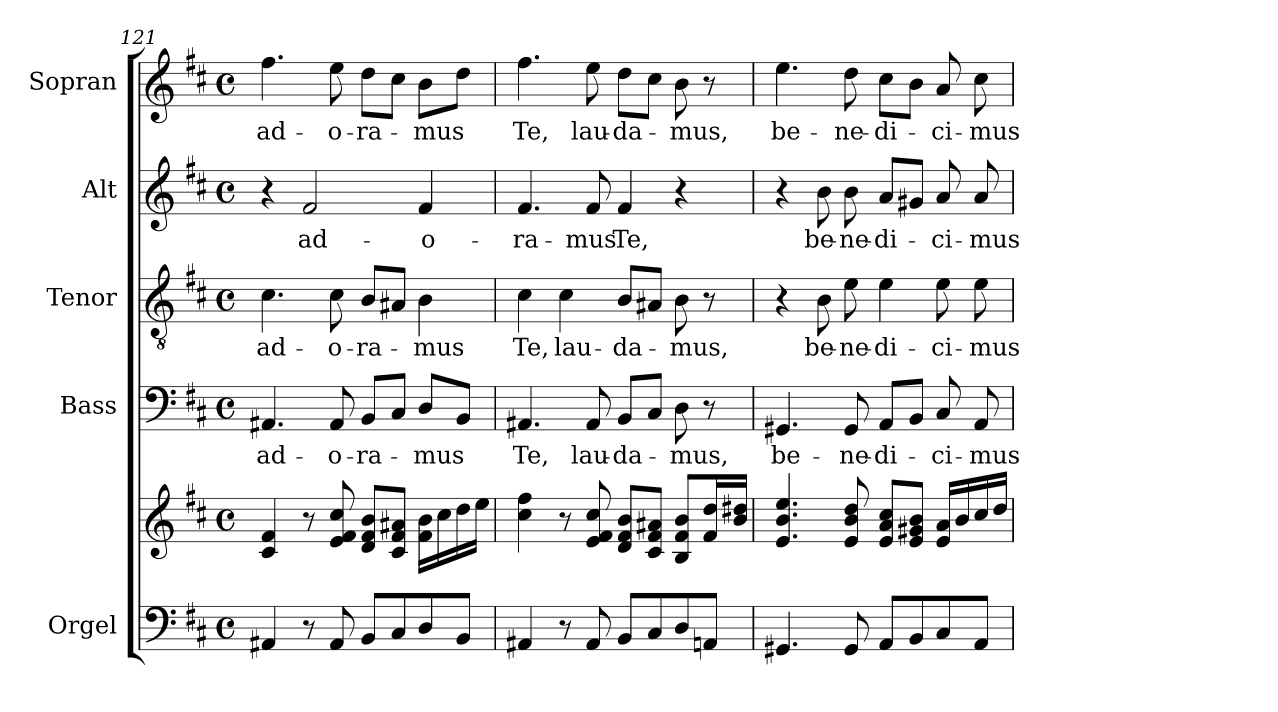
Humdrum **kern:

**kern	**kern	**kern	**text	**kern	**text	**kern	**text	**kern	**text
*part5	*part5	*part4	*part4	*part3	*part3	*part2	*part2	*part1	*part1
*staff6	*staff5	*staff4	*staff4	*staff3	*staff3	*staff2	*staff2	*staff1	*staff1
*I"Orgel	*	*I"Bass	*	*I"Tenor	*	*I"Alt	*	*I"Sopran	*
*I'Org.	*	*I'B.	*	*I'T.	*	*I'A.	*	*I'S.	*
*clefF4	*clefG2	*clefF4	*	*clefGv2	*	*clefG2	*	*clefG2	*
*k[f#c#]	*k[f#c#]	*k[f#c#]	*	*k[f#c#]	*	*k[f#c#]	*	*k[f#c#]	*
*D:	*D:	*D:	*	*D:	*	*D:	*	*D:	*
*M4/4	*M4/4	*M4/4	*	*M4/4	*	*M4/4	*	*M4/4	*
*met(c)	*met(c)	*met(c)	*	*met(c)	*	*met(c)	*	*met(c)	*
=121	=121	=121	=121	=121	=121	=121	=121	=121	=121
!	!	!	!LO:LY:b	!	!LO:LY:b	!	!	!	!LO:LY:b
4AA#X/	4c#/ 4f#/	4.AA#X/	ad-	4.c#\	ad-	4r	.	4.ff#\	ad-
!	!	!	!	!	!	!	!LO:LY:b	!	!
8r	8r	.	.	.	.	2f#/	ad-	.	.
!	!	!	!LO:LY:b	!	!LO:LY:b	!	!	!	!LO:LY:b
8AA#/	8e/ 8f#/ 8cc#/	8AA#/	-o-	8c#\	-o-	.	.	8ee\	-o-
!	!	!	!LO:LY:b	!	!LO:LY:b	!	!	!	!LO:LY:b
8BB/L	8d/ 8f#/ 8b/L	8BB/L	-ra-	8B/L	-ra-	.	.	8dd\L	-ra-
8C#/	8c#/ 8f#/ 8a#X/J	8C#/J	.	8A#X/J	.	.	.	8cc#\J	.
!	!	!	!LO:LY:b	!	!LO:LY:b	!	!LO:LY:b	!	!LO:LY:b
8D/	16f#\ 16b\LL	8D/L	-mus	4B\	-mus	4f#/	-o-	8b\L	-mus
.	16cc#\	.	.	.	.	.	.	.	.
8BB/J	16dd\	8BB/J	.	.	.	.	.	8dd\J	.
.	16ee\JJ	.	.	.	.	.	.	.	.
=122	=122	=122	=122	=122	=122	=122	=122	=122	=122
!	!	!	!LO:LY:b	!	!LO:LY:b	!	!LO:LY:b	!	!LO:LY:b
4AA#X/	4cc#\ 4ff#\	4.AA#X/	Te,	4c#\	Te,	4.f#/	-ra-	4.ff#\	Te,
!	!	!	!	!	!LO:LY:b	!	!	!	!
8r	8r	.	.	4c#\	lau-	.	.	.	.
!	!	!	!LO:LY:b	!	!	!	!LO:LY:b	!	!LO:LY:b
8AA#/	8e/ 8f#/ 8cc#/	8AA#/	lau-	.	.	8f#/	-mus	8ee\	lau-
!	!	!	!LO:LY:b	!	!LO:LY:b	!	!LO:LY:b	!	!LO:LY:b
8BB/L	8d/ 8f#/ 8b/L	8BB/L	-da-	8B/L	-da-	4f#/	Te,	8dd\L	-da-
8C#/	8c#/ 8f#/ 8a#X/J	8C#/J	.	8A#X/J	.	.	.	8cc#\J	.
!	!	!	!LO:LY:b	!	!LO:LY:b	!	!	!	!LO:LY:b
8D/	8B/ 8f#/ 8b/L	8D\	-mus,	8B\	-mus,	4r	.	8b\	-mus,
8AAn/J	16f#/ 16dd/L	8r	.	8r	.	.	.	8r	.
.	16b/ 16dd#X/JJ	.	.	.	.	.	.	.	.
=123	=123	=123	=123	=123	=123	=123	=123	=123	=123
!	!	!	!LO:LY:b	!	!	!	!	!	!LO:LY:b
4.GG#X/	4.e/ 4.b/ 4.ee/	4.GG#X/	be-	4r	.	4r	.	4.ee\	be-
!	!	!	!	!	!LO:LY:b	!	!LO:LY:b	!	!
.	.	.	.	8B\	be-	8b\	be-	.	.
!	!	!	!LO:LY:b	!	!LO:LY:b	!	!LO:LY:b	!	!LO:LY:b
8GG#/	8e/ 8b/ 8dd/	8GG#/	-ne-	8e\	-ne-	8b\	-ne-	8dd\	-ne-
!	!	!	!LO:LY:b	!	!LO:LY:b	!	!LO:LY:b	!	!LO:LY:b
8AA/L	8e/ 8a/ 8cc#/L	8AA/L	-di-	4e\	-di-	8a/L	-di-	8cc#\L	-di-
8BB/	8e/ 8g#X/ 8b/J	8BB/J	.	.	.	8g#X/J	.	8b\J	.
!	!	!	!LO:LY:b	!	!LO:LY:b	!	!LO:LY:b	!	!LO:LY:b
8C#/	16e/ 16a/LL	8C#/	-ci-	8e\	-ci-	8a/	-ci-	8a/	-ci-
.	16b/	.	.	.	.	.	.	.	.
!	!	!	!LO:LY:b	!	!LO:LY:b	!	!LO:LY:b	!	!LO:LY:b
8AA/J	16cc#/	8AA/	-mus	8e\	-mus	8a/	-mus	8cc#\	-mus
.	16dd/JJ	.	.	.	.	.	.	.	.
=	=	=	=	=	=	=	=	=	=
*-	*-	*-	*-	*-	*-	*-	*-	*-	*-
